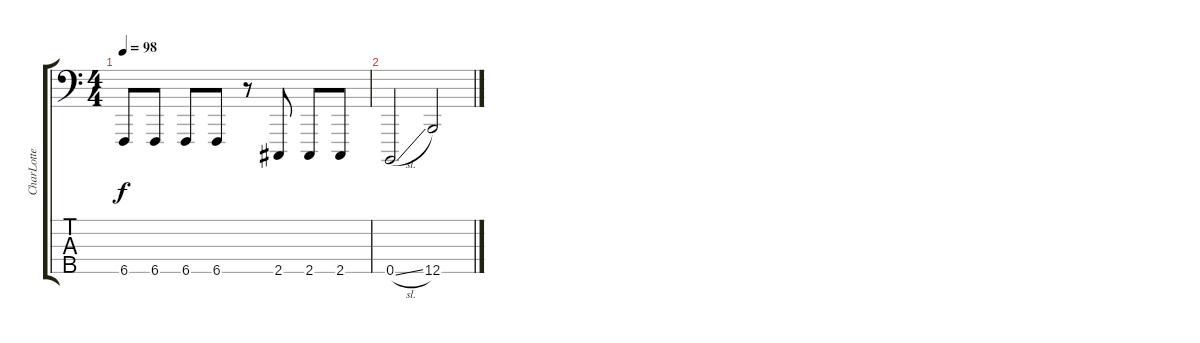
\track ("CharLotte" "CharLotte") {instrument lead8bassandlead}
\staff {score tabs}
\tuning (G2 D2 A1 E1 B0) {hide}
\ts (4 4)
\tempo 98
\clef f4
\ks c
6.5.8{dy f} 6.5.8 6.5.8 6.5.8 r.8 2.5.8 2.5.8 2.5.8 |
0.5{sl}.2 12.5.2
